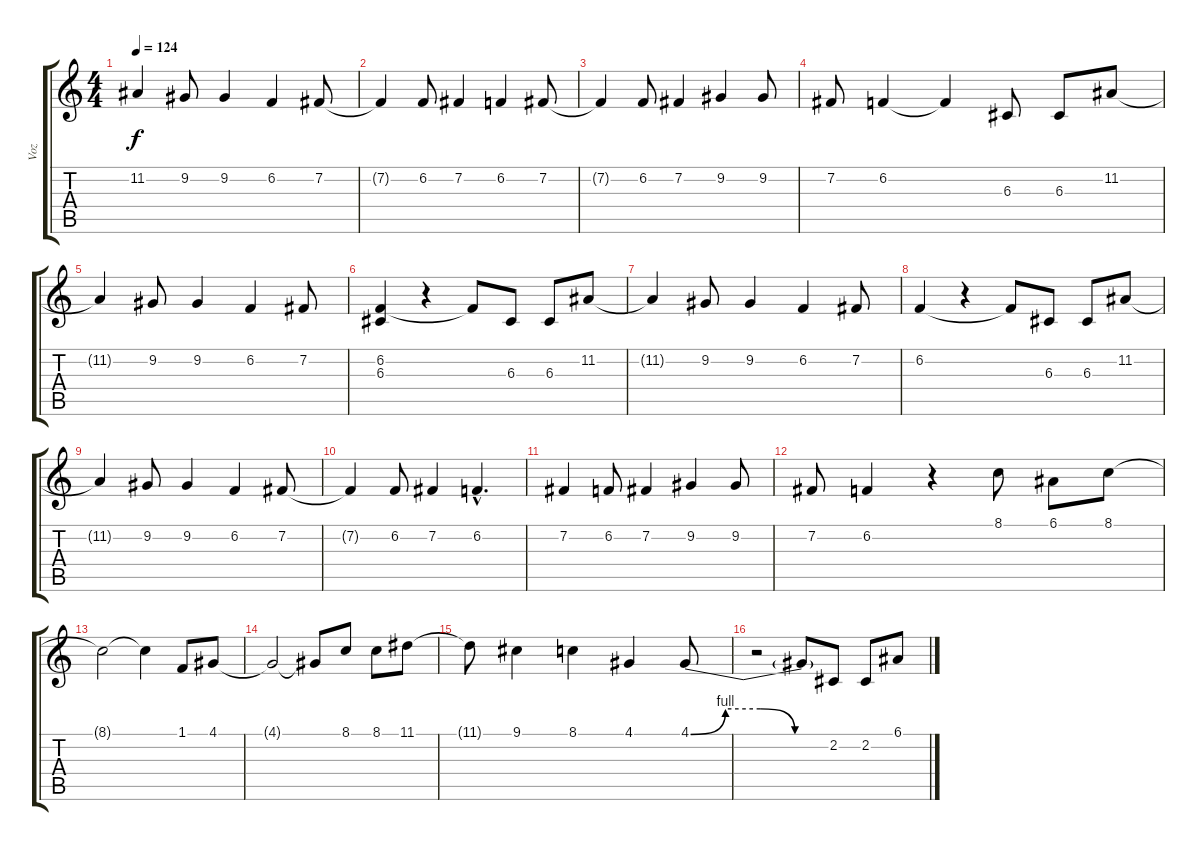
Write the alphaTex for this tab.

\track ("Voz" "Voz") {instrument cello}
\staff {score tabs}
\tuning (E4 B3 G3 D3 A2 E2) {hide}
\ts (4 4)
\tempo 124
\clef g2
\ks c
11.2{t}.4{dy f} 9.2.8 9.2.4 6.2.4 7.2.8 |
7.2{t}.4 6.2.8 7.2.4 6.2.4 7.2.8 |
7.2{t}.4 6.2.8 7.2.4 9.2.4 9.2.8 |
7.2.8 6.2.4 6.2{t}.4 6.3.8 6.3.8 11.2.8 |
11.2{t}.4 9.2.8 9.2.4 6.2.4 7.2.8 |
(6.2 6.3).4 r.4 6.2{t}.8 6.3.8 6.3.8 11.2.8 |
11.2{t}.4 9.2.8 9.2.4 6.2.4 7.2.8 |
6.2.4 r.4 6.2{t}.8 6.3.8 6.3.8 11.2.8 |
11.2{t}.4 9.2.8 9.2.4 6.2.4 7.2.8 |
7.2{t}.4 6.2.8 7.2.4 6.2{hac}.4{d} |
7.2.4 6.2.8 7.2.4 9.2.4 9.2.8 |
7.2.8 6.2.4 r.4 8.1.8 6.1.8 8.1.8 |
8.1{t}.2 8.1{t}.4 1.1.8 4.1.8 |
4.1{t}.2 4.1{t}.8 8.1.8 8.1.8 11.1.8 |
11.1{t}.8 9.1.4 8.1.4 4.1.4 4.1{be (custom 0 0 15 4 30 4 45 0 60 0)}.8 |
r.2 4.1{t}.8 2.2.8 2.2.8 6.1.8
